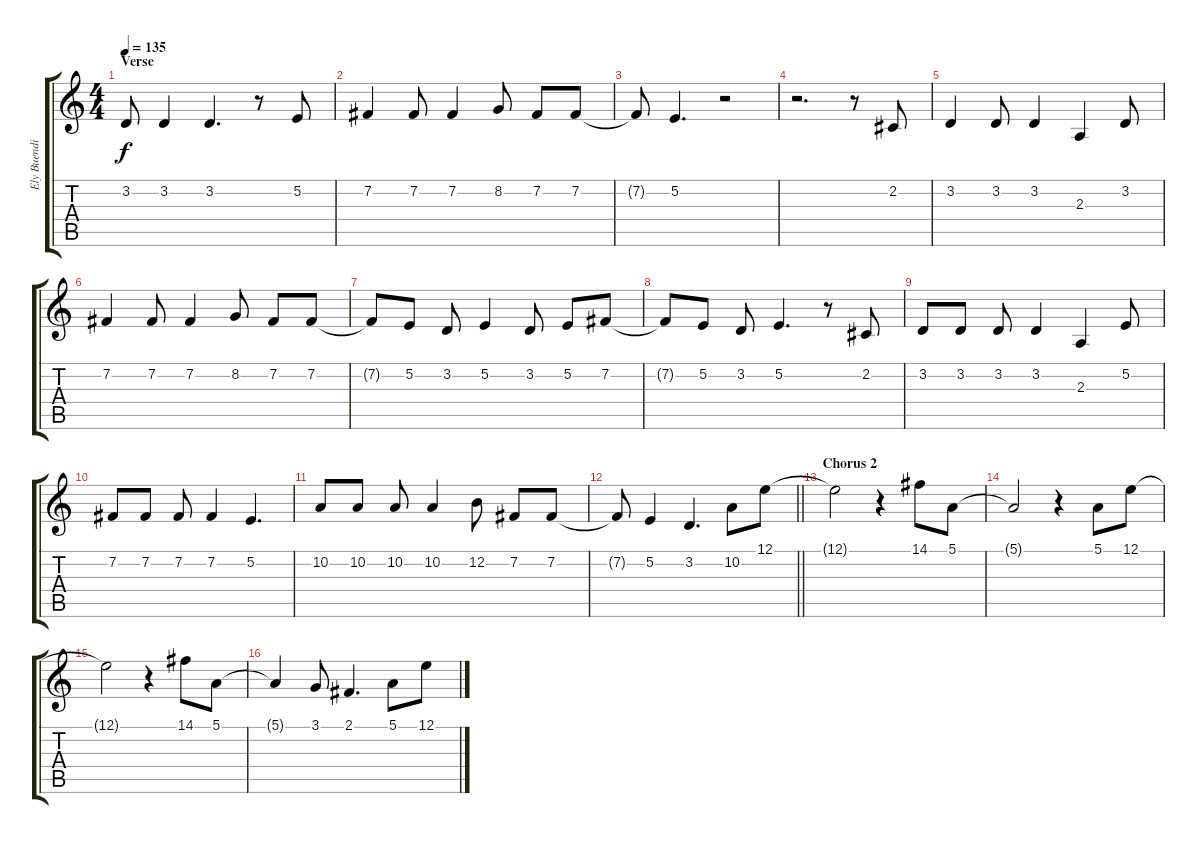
\track ("Ely Buendia(Vocal)" "Ely Buendi") {instrument sopranosax}
\staff {score tabs}
\tuning (E4 B3 G3 D3 A2 E2) {hide}
\ts (4 4)
\section ("" "Verse")
\tempo 135
\clef g2
\ks c
3.2.8{dy f} 3.2.4 3.2.4{d} r.8 5.2.8 |
7.2.4 7.2.8 7.2.4 8.2.8 7.2.8 7.2.8 |
7.2{t}.8 5.2.4{d} r.2 |
r.2{d} r.8 2.2.8 |
3.2.4 3.2.8 3.2.4 2.3.4 3.2.8 |
7.2.4 7.2.8 7.2.4 8.2.8 7.2.8 7.2.8 |
7.2{t}.8 5.2.8 3.2.8 5.2.4 3.2.8 5.2.8 7.2.8 |
7.2{t}.8 5.2.8 3.2.8 5.2.4{d} r.8 2.2.8 |
3.2.8 3.2.8 3.2.8 3.2.4 2.3.4 5.2.8 |
7.2.8 7.2.8 7.2.8 7.2.4 5.2.4{d} |
10.2.8 10.2.8 10.2.8 10.2.4 12.2.8 7.2.8 7.2.8 |
\barLineRight lightlight
7.2{t}.8 5.2.4 3.2.4{d} 10.2.8 12.1.8 |
\section ("" "Chorus 2")
12.1{t}.2 r.4 14.1.8 5.1.8 |
5.1{t}.2 r.4 5.1.8 12.1.8 |
12.1{t}.2 r.4 14.1.8 5.1.8 |
5.1{t}.4 3.1.8 2.1.4{d} 5.1.8 12.1.8
